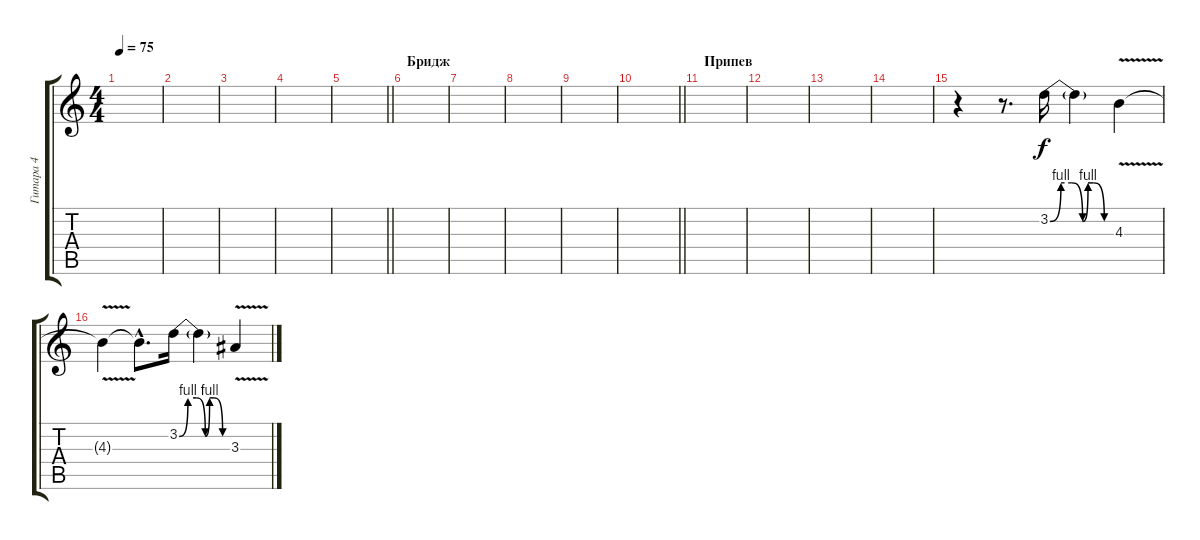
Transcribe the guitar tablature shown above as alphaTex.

\track ("Гитара 4" "Гитара 4") {instrument distortionguitar}
\staff {score tabs}
\tuning (E4 B3 G3 D3 A2 E2) {hide}
\ts (4 4)
\tempo 75
\clef g2
\ks c
|
|
|
|
\barLineRight lightlight
|
\section ("" "Бридж")
|
|
|
|
\barLineRight lightlight
|
\section ("" "Припев")
|
|
|
|
r.4{volume 12} r.8{d} 3.2{be (custom 0 0 10 4 20 4 30 0 35 4 40 4 50 0 60 0)}.16 3.2{t}.4 4.3{v}.4 |
4.3{t}.4 4.3{hac t}.8{d} 3.2{be (custom 0 0 10 4 20 4 30 0 35 4 40 4 50 0 60 0)}.16 3.2{t}.4 3.3{v}.4
